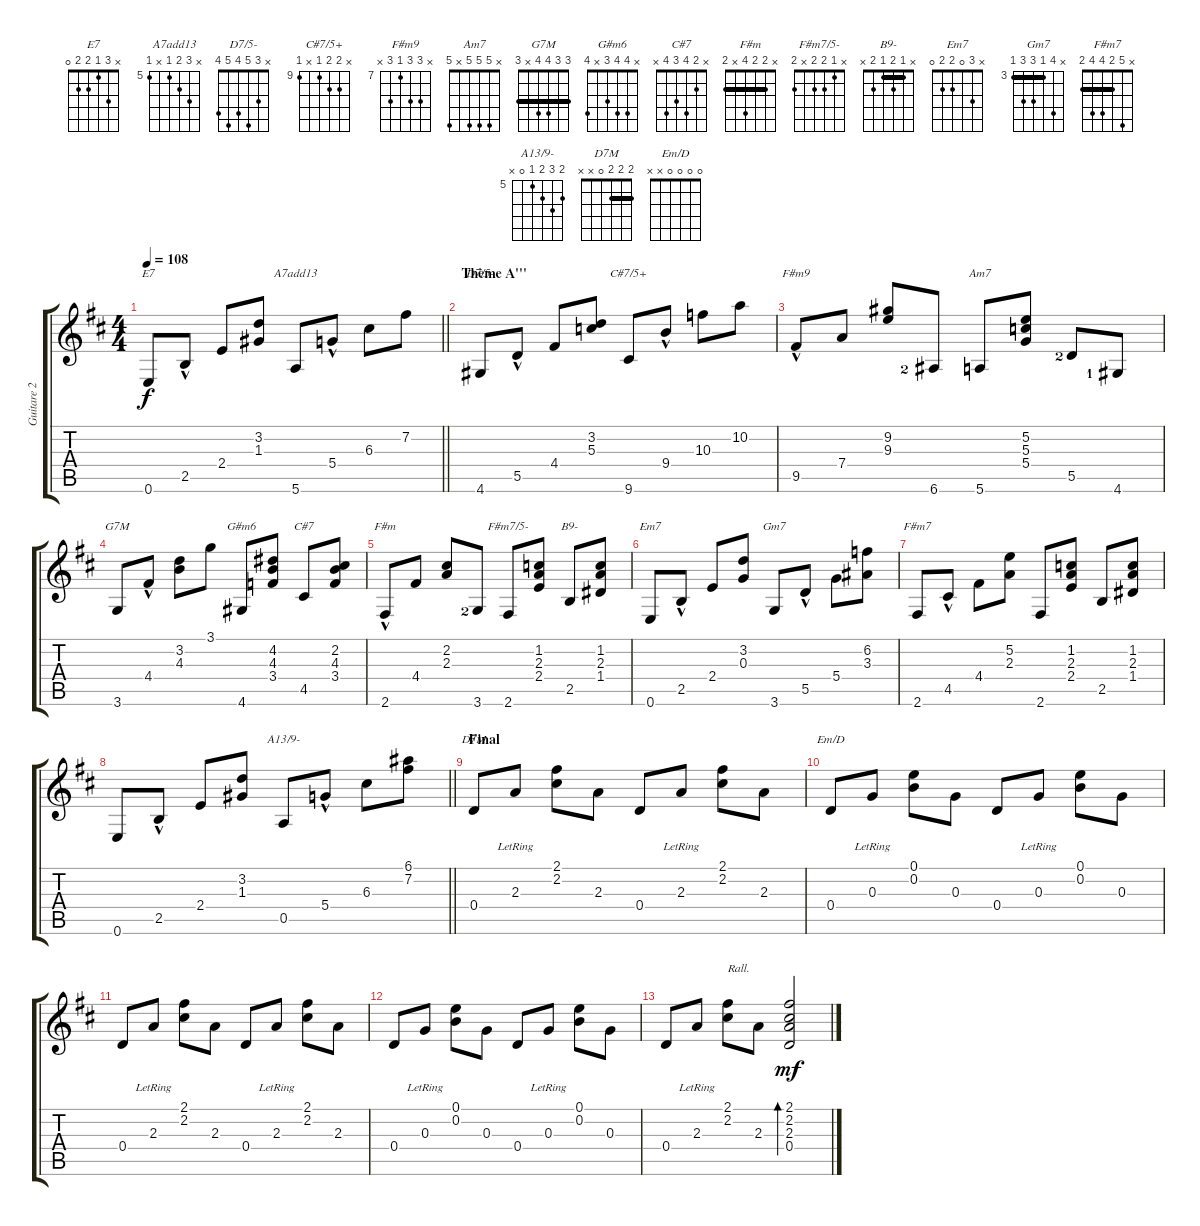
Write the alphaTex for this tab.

\track ("Guitare 2" "Guitare 2") {instrument acousticguitarnylon}
\staff {score tabs}
\tuning (E4 B3 G3 D3 A2 E2) {hide}
\chord ("E7" x 3 1 2 2 0)
\chord ("A7add13" x 7 6 5 x 5) {firstfret 5}
\chord ("D7/5-" x 3 5 4 5 4)
\chord ("C#7/5+" x 10 10 9 x 9) {firstfret 9}
\chord ("F#m9" x 9 9 7 9 x) {firstfret 7}
\chord ("Am7" x 5 5 5 x 5)
\chord ("G7M" 3 3 4 4 x 3) {barre 3}
\chord ("G#m6" x 4 4 3 x 4)
\chord ("C#7" x 2 4 3 4 x)
\chord ("F#m" x 2 2 4 x 2) {barre 2}
\chord ("F#m7/5-" x 1 2 2 x 2)
\chord ("B9-" x 1 2 1 2 x) {barre 1}
\chord ("Em7" x 3 0 2 2 0)
\chord ("Gm7" x 6 3 5 5 3) {firstfret 3 barre 3}
\chord ("F#m7" x 5 2 4 4 2) {barre 2}
\chord ("A13/9-" 6 7 6 5 0 x) {firstfret 5}
\chord ("D7M" 2 2 2 0 x x) {barre 2}
\chord ("Em/D" 0 0 0 0 x x)
\ts (4 4)
\tempo 108
\clef g2
\barLineRight lightlight
\ks d
0.6.8{ch "E7" dy f} 2.5{hac}.8 2.4.8 (3.2 1.3).8 5.6.8{ch "A7add13"} 5.4{hac}.8 6.3.8 7.2.8 |
\section ("" "Thème A'''")
4.6.8{ch "D7/5-"} 5.5{hac}.8 4.4.8 (3.2 5.3).8 9.6.8{ch "C#7/5+"} 9.4{hac}.8 10.3.8 10.2.8 |
9.5{hac}.8{ch "F#m9"} 7.4.8 (9.2 9.3).8 6.6{lf 3}.8 5.6.8{ch "Am7"} (5.2 5.3 5.4).8 5.5{lf 3}.8 4.6{lf 2}.8 |
3.6.8{ch "G7M"} 4.4{hac}.8 (3.2 4.3).8 3.1.8 4.6.8{ch "G#m6"} (4.2 4.3 3.4).8 4.5.8{ch "C#7"} (2.2 4.3 3.4).8 |
2.6{hac}.8{ch "F#m"} 4.4.8 (2.2 2.3).8 3.6{lf 3}.8 2.6.8{ch "F#m7/5-"} (1.2 2.3 2.4).8 2.5.8{ch "B9-"} (1.2 2.3 1.4).8 |
0.6.8{ch "Em7"} 2.5{hac}.8 2.4.8 (3.2 0.3).8 3.6.8{ch "Gm7"} 5.5{hac}.8 5.4.8 (6.2 3.3).8 |
2.6.8{ch "F#m7"} 4.5{hac}.8 4.4.8 (5.2 2.3).8 2.6.8 (1.2 2.3 2.4).8 2.5.8 (1.2 2.3 1.4).8 |
\barLineRight lightlight
0.6.8 2.5{hac}.8 2.4.8 (3.2 1.3).8 0.5.8{ch "A13/9-"} 5.4{hac}.8 6.3.8 (6.1 7.2).8 |
\section ("" "Final")
0.4.8{ch "D7M" volume 13 balance 4 instrument acousticguitarnylon} 2.3{lr}.8 (2.1 2.2).8 2.3.8 0.4.8 2.3{lr}.8 (2.1 2.2).8 2.3.8 |
0.4.8{ch "Em/D"} 0.3{lr}.8 (0.1 0.2).8 0.3.8 0.4.8 0.3{lr}.8 (0.1 0.2).8 0.3.8 |
0.4.8 2.3{lr}.8 (2.1 2.2).8 2.3.8 0.4.8 2.3{lr}.8 (2.1 2.2).8 2.3.8 |
0.4.8 0.3{lr}.8 (0.1 0.2).8 0.3.8 0.4.8 0.3{lr}.8 (0.1 0.2).8 0.3.8 |
0.4.8 2.3{lr}.8 (2.1 2.2).8{txt "Rall."} 2.3.8 (2.1 2.2 2.3 0.4).2{bd 240 dy mf}
